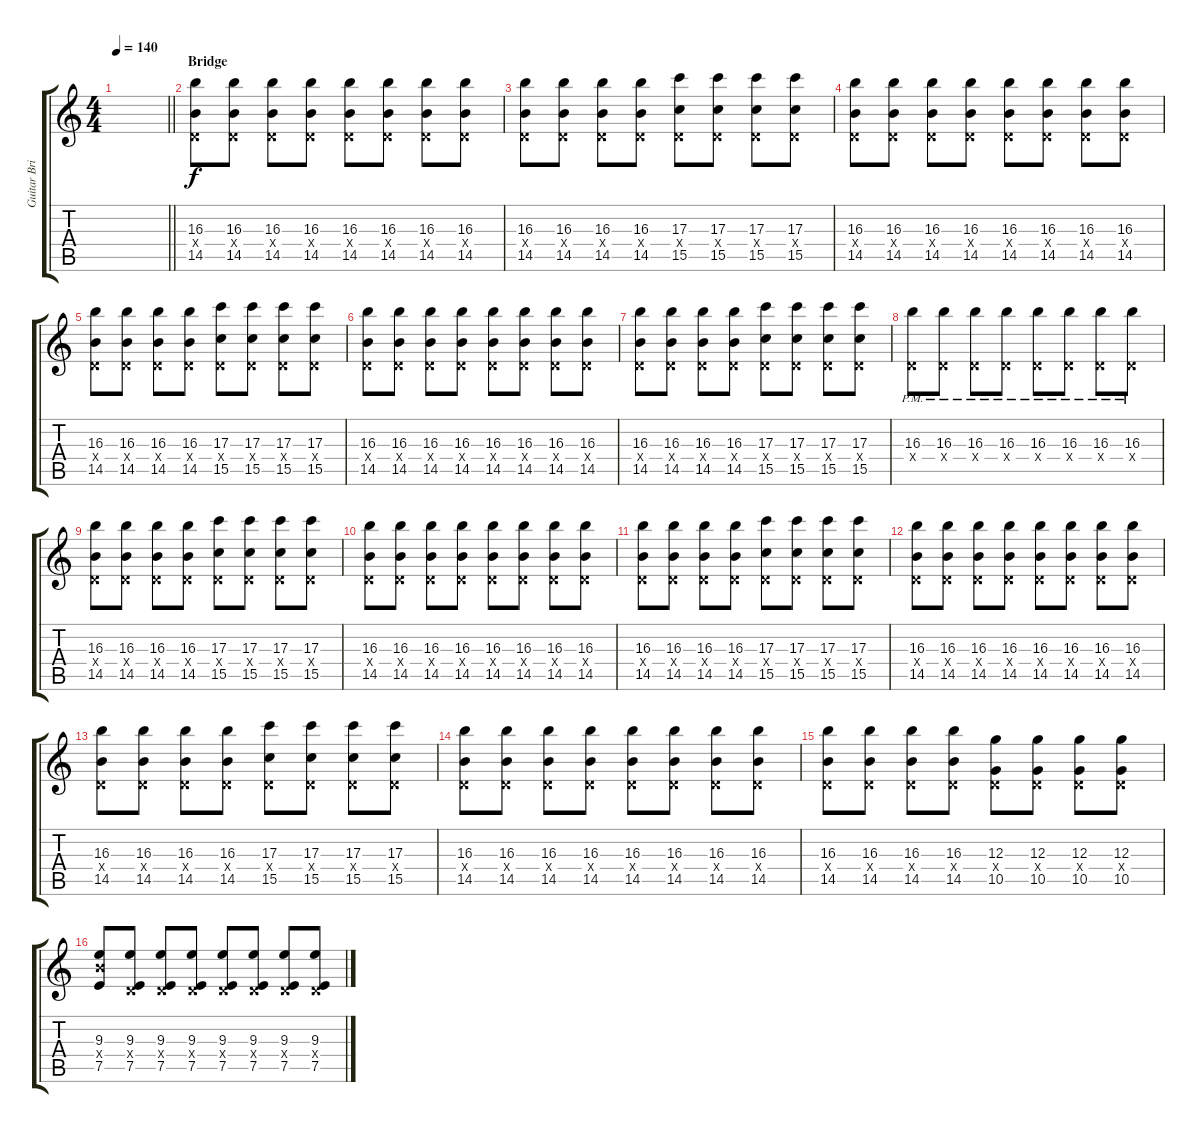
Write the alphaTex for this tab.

\track ("Guitar Bridge (optional)" "Guitar Bri") {mute instrument acousticguitarsteel}
\staff {score tabs}
\tuning (E4 B3 G3 D3 A2 E2) {hide}
\ts (4 4)
\tempo 140
\clef g2
\barLineRight lightlight
\ks c
|
\section ("" "Bridge")
(16.3 0.4{x} 14.5).8 (16.3 0.4{x} 14.5).8 (16.3 0.4{x} 14.5).8 (16.3 0.4{x} 14.5).8 (16.3 0.4{x} 14.5).8 (16.3 0.4{x} 14.5).8 (16.3 0.4{x} 14.5).8 (16.3 0.4{x} 14.5).8 |
(16.3 0.4{x} 14.5).8 (16.3 0.4{x} 14.5).8 (16.3 0.4{x} 14.5).8 (16.3 0.4{x} 14.5).8 (17.3 0.4{x} 15.5).8 (17.3 0.4{x} 15.5).8 (17.3 0.4{x} 15.5).8 (17.3 0.4{x} 15.5).8 |
(16.3 0.4{x} 14.5).8 (16.3 0.4{x} 14.5).8 (16.3 0.4{x} 14.5).8 (16.3 0.4{x} 14.5).8 (16.3 0.4{x} 14.5).8 (16.3 0.4{x} 14.5).8 (16.3 0.4{x} 14.5).8 (16.3 0.4{x} 14.5).8 |
(16.3 0.4{x} 14.5).8 (16.3 0.4{x} 14.5).8 (16.3 0.4{x} 14.5).8 (16.3 0.4{x} 14.5).8 (17.3 0.4{x} 15.5).8 (17.3 0.4{x} 15.5).8 (17.3 0.4{x} 15.5).8 (17.3 0.4{x} 15.5).8 |
(16.3 0.4{x} 14.5).8 (16.3 0.4{x} 14.5).8 (16.3 0.4{x} 14.5).8 (16.3 0.4{x} 14.5).8 (16.3 0.4{x} 14.5).8 (16.3 0.4{x} 14.5).8 (16.3 0.4{x} 14.5).8 (16.3 0.4{x} 14.5).8 |
(16.3 0.4{x} 14.5).8 (16.3 0.4{x} 14.5).8 (16.3 0.4{x} 14.5).8 (16.3 0.4{x} 14.5).8 (17.3 0.4{x} 15.5).8 (17.3 0.4{x} 15.5).8 (17.3 0.4{x} 15.5).8 (17.3 0.4{x} 15.5).8 |
(16.3{pm} 0.4{x}).8 (16.3{pm} 0.4{x}).8 (16.3{pm} 0.4{x}).8 (16.3{pm} 0.4{x}).8 (16.3{pm} 0.4{x}).8 (16.3{pm} 0.4{x}).8 (16.3{pm} 0.4{x}).8 (16.3{pm} 0.4{x}).8 |
(16.3 0.4{x} 14.5).8 (16.3 0.4{x} 14.5).8 (16.3 0.4{x} 14.5).8 (16.3 0.4{x} 14.5).8 (17.3 0.4{x} 15.5).8 (17.3 0.4{x} 15.5).8 (17.3 0.4{x} 15.5).8 (17.3 0.4{x} 15.5).8 |
(16.3 0.4{x} 14.5).8 (16.3 0.4{x} 14.5).8 (16.3 0.4{x} 14.5).8 (16.3 0.4{x} 14.5).8 (16.3 0.4{x} 14.5).8 (16.3 0.4{x} 14.5).8 (16.3 0.4{x} 14.5).8 (16.3 0.4{x} 14.5).8 |
(16.3 0.4{x} 14.5).8 (16.3 0.4{x} 14.5).8 (16.3 0.4{x} 14.5).8 (16.3 0.4{x} 14.5).8 (17.3 0.4{x} 15.5).8 (17.3 0.4{x} 15.5).8 (17.3 0.4{x} 15.5).8 (17.3 0.4{x} 15.5).8 |
(16.3 0.4{x} 14.5).8 (16.3 0.4{x} 14.5).8 (16.3 0.4{x} 14.5).8 (16.3 0.4{x} 14.5).8 (16.3 0.4{x} 14.5).8 (16.3 0.4{x} 14.5).8 (16.3 0.4{x} 14.5).8 (16.3 0.4{x} 14.5).8 |
(16.3 0.4{x} 14.5).8 (16.3 0.4{x} 14.5).8 (16.3 0.4{x} 14.5).8 (16.3 0.4{x} 14.5).8 (17.3 0.4{x} 15.5).8 (17.3 0.4{x} 15.5).8 (17.3 0.4{x} 15.5).8 (17.3 0.4{x} 15.5).8 |
(16.3 0.4{x} 14.5).8 (16.3 0.4{x} 14.5).8 (16.3 0.4{x} 14.5).8 (16.3 0.4{x} 14.5).8 (16.3 0.4{x} 14.5).8 (16.3 0.4{x} 14.5).8 (16.3 0.4{x} 14.5).8 (16.3 0.4{x} 14.5).8 |
(16.3 0.4{x} 14.5).8 (16.3 0.4{x} 14.5).8 (16.3 0.4{x} 14.5).8 (16.3 0.4{x} 14.5).8 (12.3 0.4{x} 10.5).8 (12.3 0.4{x} 10.5).8 (12.3 0.4{x} 10.5).8 (12.3 0.4{x} 10.5).8 |
(9.3 9.4{x} 7.5).8 (9.3 0.4{x} 7.5).8 (9.3 0.4{x} 7.5).8 (9.3 0.4{x} 7.5).8 (9.3 0.4{x} 7.5).8 (9.3 0.4{x} 7.5).8 (9.3 0.4{x} 7.5).8 (9.3 0.4{x} 7.5).8
